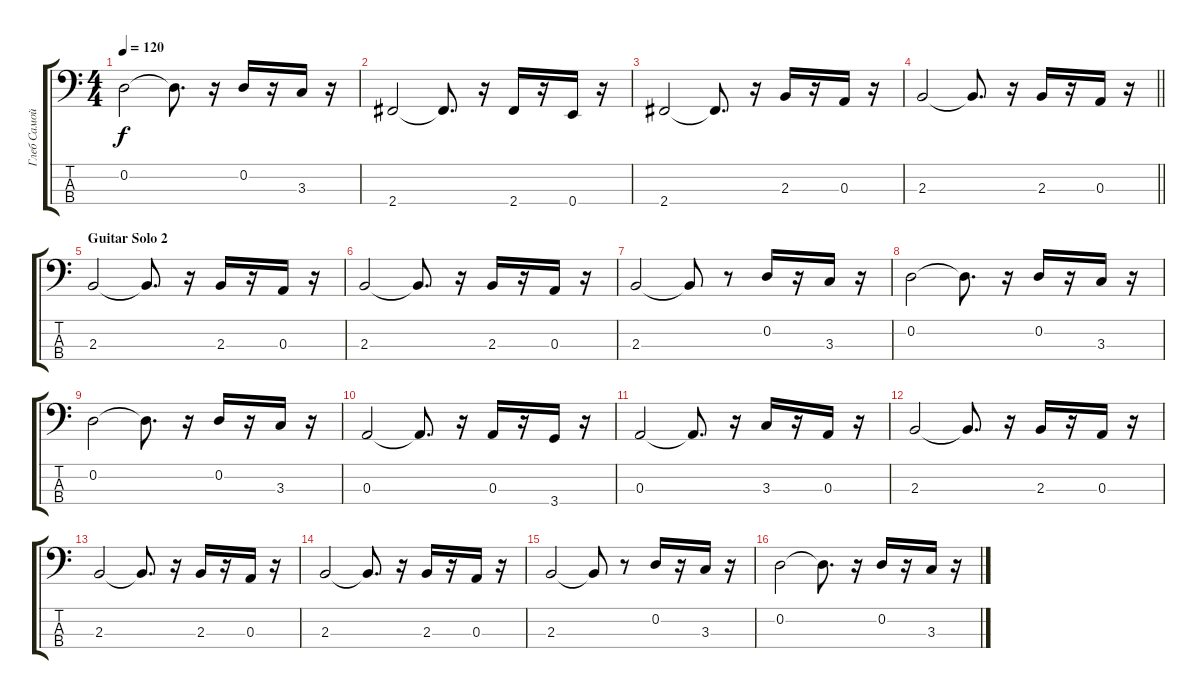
\track ("Глеб Самойлов" "Глеб Самой") {instrument slapbass2}
\staff {score tabs}
\tuning (G2 D2 A1 E1) {hide}
\ts (4 4)
\tempo 120
\clef f4
\ks c
0.2.2{dy f} 0.2{t}.8{d} r.16 0.2.16 r.16 3.3.16 r.16 |
2.4.2 2.4{t}.8{d} r.16 2.4.16 r.16 0.4.16 r.16 |
2.4.2 2.4{t}.8{d} r.16 2.3.16 r.16 0.3.16 r.16 |
\barLineRight lightlight
2.3.2 2.3{t}.8{d} r.16 2.3.16 r.16 0.3.16 r.16 |
\section ("" "Guitar Solo 2")
2.3.2 2.3{t}.8{d} r.16 2.3.16 r.16 0.3.16 r.16 |
2.3.2 2.3{t}.8{d} r.16 2.3.16 r.16 0.3.16 r.16 |
2.3.2 2.3{t}.8 r.8 0.2.16 r.16 3.3.16 r.16 |
0.2.2 0.2{t}.8{d} r.16 0.2.16 r.16 3.3.16 r.16 |
0.2.2 0.2{t}.8{d} r.16 0.2.16 r.16 3.3.16 r.16 |
0.3.2 0.3{t}.8{d} r.16 0.3.16 r.16 3.4.16 r.16 |
0.3.2 0.3{t}.8{d} r.16 3.3.16 r.16 0.3.16 r.16 |
2.3.2 2.3{t}.8{d} r.16 2.3.16 r.16 0.3.16 r.16 |
2.3.2 2.3{t}.8{d} r.16 2.3.16 r.16 0.3.16 r.16 |
2.3.2 2.3{t}.8{d} r.16 2.3.16 r.16 0.3.16 r.16 |
2.3.2 2.3{t}.8 r.8 0.2.16 r.16 3.3.16 r.16 |
0.2.2 0.2{t}.8{d} r.16 0.2.16 r.16 3.3.16 r.16
